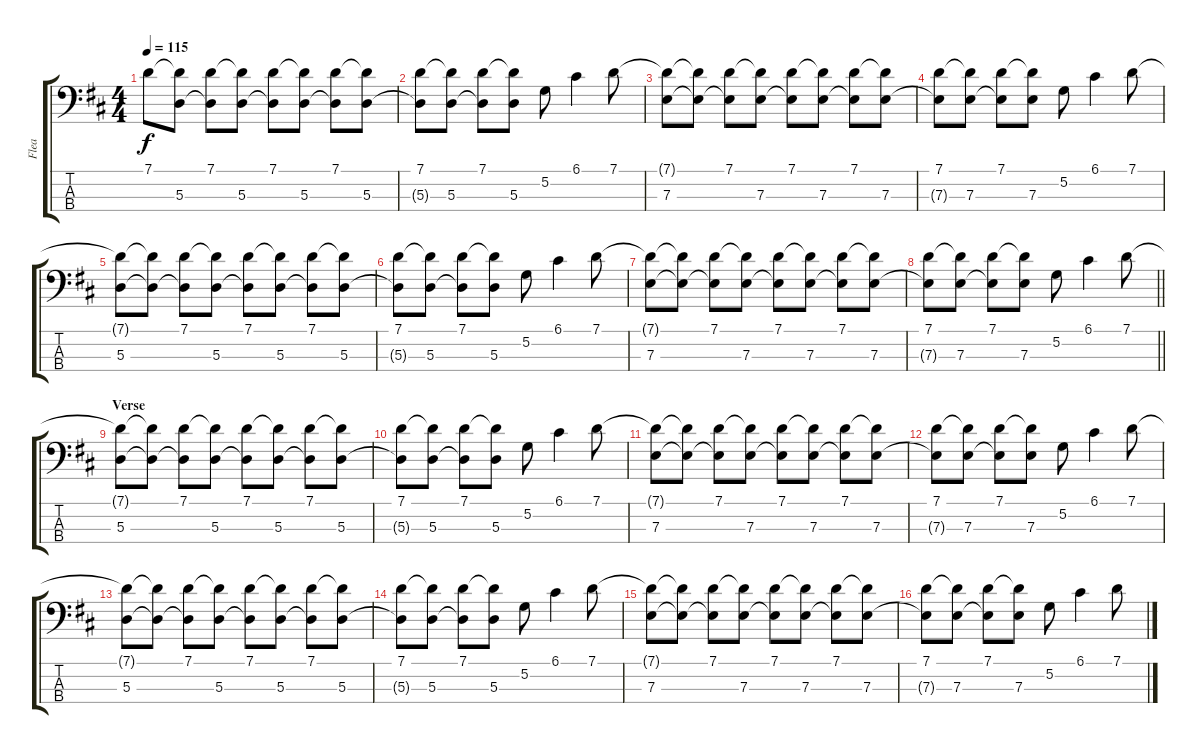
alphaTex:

\track ("Flea" "Flea") {instrument electricbassfinger}
\staff {score tabs}
\tuning (G2 D2 A1 E1) {hide}
\ts (4 4)
\tempo 115
\clef f4
\ks d
7.1.8{dy f instrument electricbassfinger} (7.1{t} 5.3).8 (7.1 5.3{t}).8 (7.1{t} 5.3).8 (7.1 5.3{t}).8 (7.1{t} 5.3).8 (7.1 5.3{t}).8 (7.1{t} 5.3).8 |
(7.1 5.3{t}).8 (7.1{t} 5.3).8 (7.1 5.3{t}).8 (7.1{t} 5.3).8 5.2.8 6.1.4 7.1.8 |
(7.1{t} 7.3).8 (7.1{t} 7.3{t}).8 (7.1 7.3{t}).8 (7.1{t} 7.3).8 (7.1 7.3{t}).8 (7.1{t} 7.3).8 (7.1 7.3{t}).8 (7.1{t} 7.3).8 |
(7.1 7.3{t}).8 (7.1{t} 7.3).8 (7.1 7.3{t}).8 (7.1{t} 7.3).8 5.2.8 6.1.4 7.1.8 |
(7.1{t} 5.3).8 (7.1{t} 5.3{t}).8 (7.1 5.3{t}).8 (7.1{t} 5.3).8 (7.1 5.3{t}).8 (7.1{t} 5.3).8 (7.1 5.3{t}).8 (7.1{t} 5.3).8 |
(7.1 5.3{t}).8 (7.1{t} 5.3).8 (7.1 5.3{t}).8 (7.1{t} 5.3).8 5.2.8 6.1.4 7.1.8 |
(7.1{t} 7.3).8 (7.1{t} 7.3{t}).8 (7.1 7.3{t}).8 (7.1{t} 7.3).8 (7.1 7.3{t}).8 (7.1{t} 7.3).8 (7.1 7.3{t}).8 (7.1{t} 7.3).8 |
\barLineRight lightlight
(7.1 7.3{t}).8 (7.1{t} 7.3).8 (7.1 7.3{t}).8 (7.1{t} 7.3).8 5.2.8 6.1.4 7.1.8 |
\section ("" "Verse")
(7.1{t} 5.3).8 (7.1{t} 5.3{t}).8 (7.1 5.3{t}).8 (7.1{t} 5.3).8 (7.1 5.3{t}).8 (7.1{t} 5.3).8 (7.1 5.3{t}).8 (7.1{t} 5.3).8 |
(7.1 5.3{t}).8 (7.1{t} 5.3).8 (7.1 5.3{t}).8 (7.1{t} 5.3).8 5.2.8 6.1.4 7.1.8 |
(7.1{t} 7.3).8 (7.1{t} 7.3{t}).8 (7.1 7.3{t}).8 (7.1{t} 7.3).8 (7.1 7.3{t}).8 (7.1{t} 7.3).8 (7.1 7.3{t}).8 (7.1{t} 7.3).8 |
(7.1 7.3{t}).8 (7.1{t} 7.3).8 (7.1 7.3{t}).8 (7.1{t} 7.3).8 5.2.8 6.1.4 7.1.8 |
(7.1{t} 5.3).8 (7.1{t} 5.3{t}).8 (7.1 5.3{t}).8 (7.1{t} 5.3).8 (7.1 5.3{t}).8 (7.1{t} 5.3).8 (7.1 5.3{t}).8 (7.1{t} 5.3).8 |
(7.1 5.3{t}).8 (7.1{t} 5.3).8 (7.1 5.3{t}).8 (7.1{t} 5.3).8 5.2.8 6.1.4 7.1.8 |
(7.1{t} 7.3).8 (7.1{t} 7.3{t}).8 (7.1 7.3{t}).8 (7.1{t} 7.3).8 (7.1 7.3{t}).8 (7.1{t} 7.3).8 (7.1 7.3{t}).8 (7.1{t} 7.3).8 |
(7.1 7.3{t}).8 (7.1{t} 7.3).8 (7.1 7.3{t}).8 (7.1{t} 7.3).8 5.2.8 6.1.4 7.1.8
